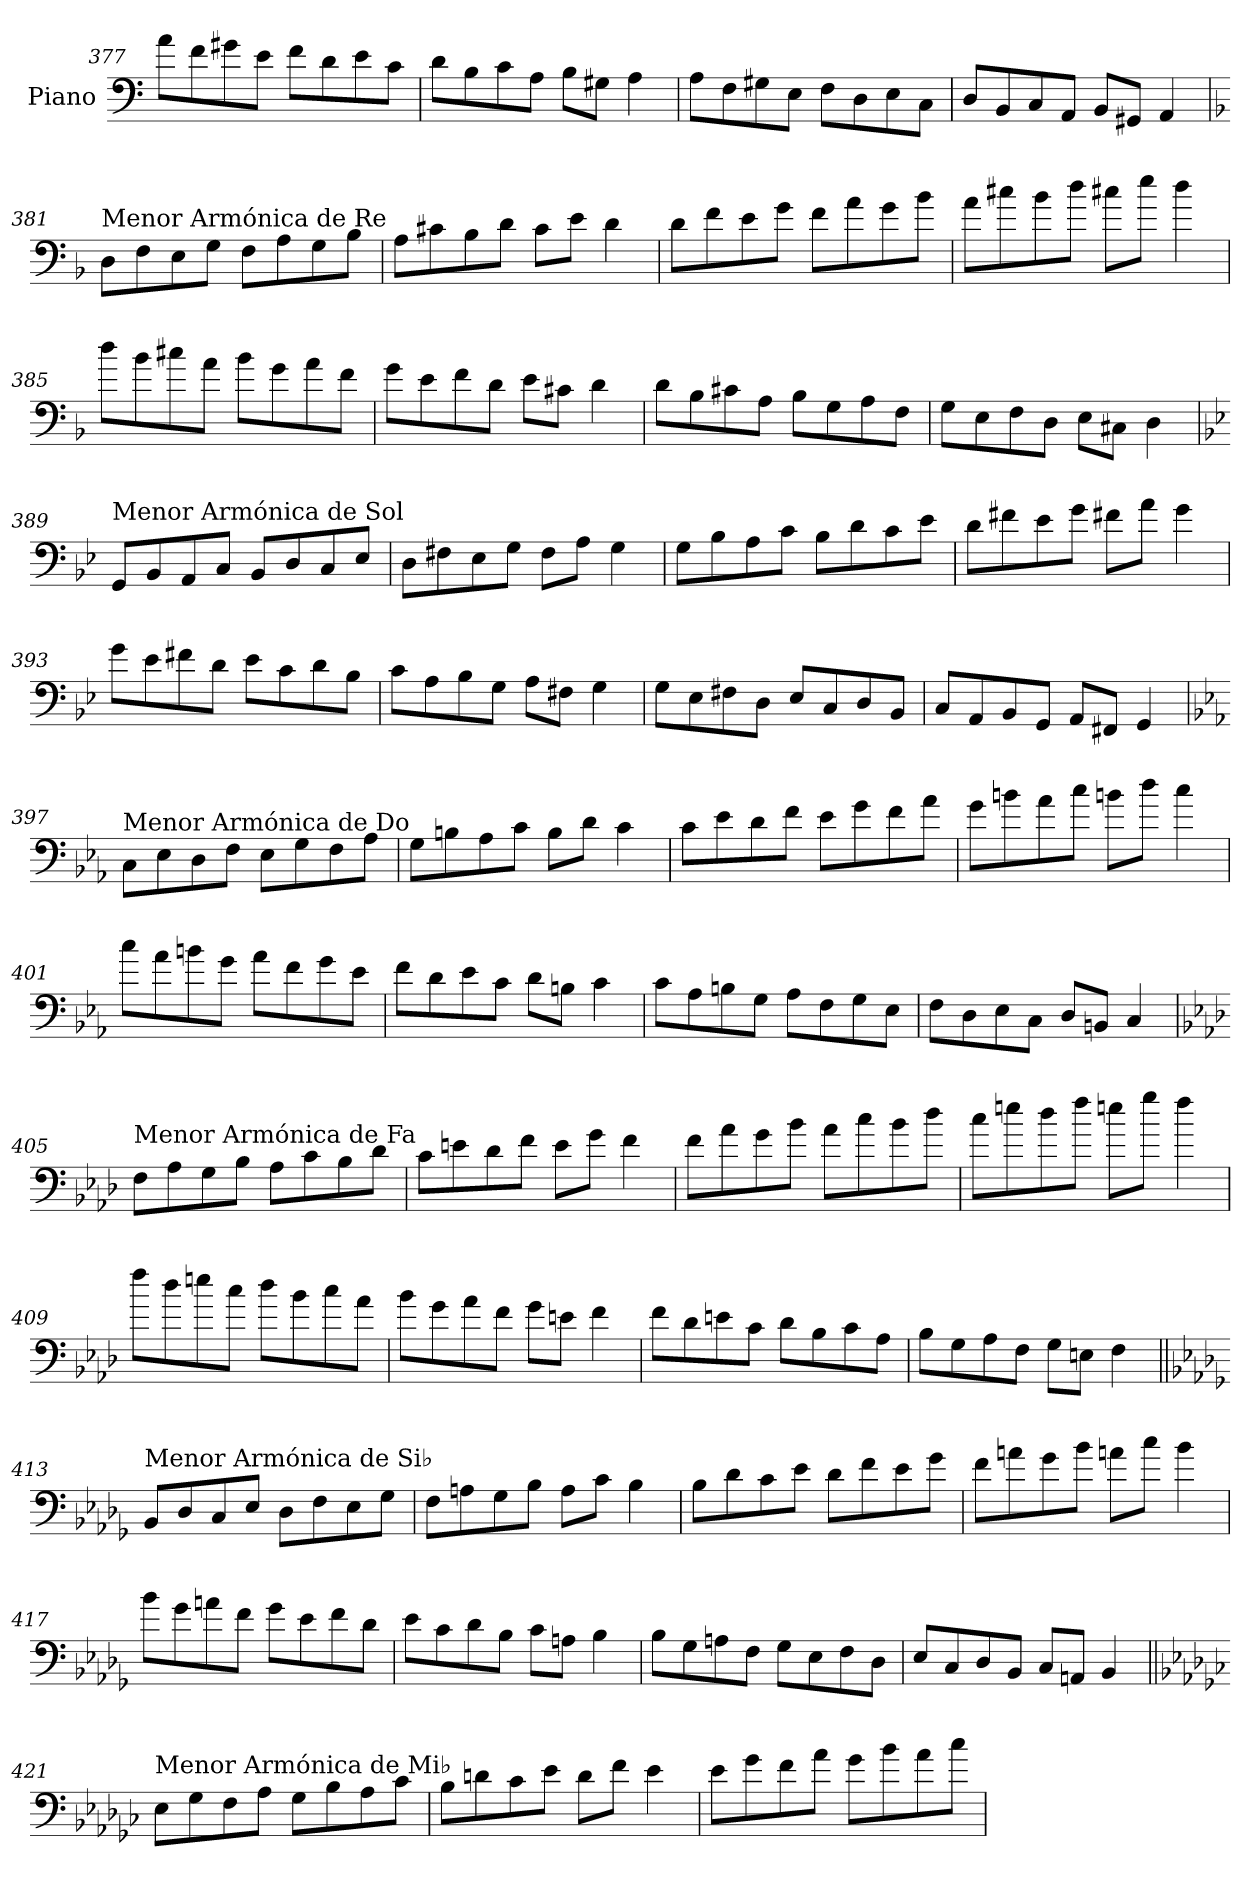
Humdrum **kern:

**kern
*part1
*staff1
*I"Piano
*I'Pno.
!!LO:LB:g=z
*clefF4
*k[]
=377
8a\L
8f\
8g#X\
8e\J
8f\L
8d\
8e\
8c\J
=378
8d\L
8B\
8c\
8A\J
8B\L
8G#X\J
4A\
=379
8A\L
8F\
8G#X\
8E\J
8F\L
8D\
8E\
8C\J
=380
8D/L
8BB/
8C/
8AA/J
8BB/L
8GG#X/J
4AA/
!!LO:LB:g=z
=381
*k[b-]
!LO:TX:a:t=Menor Armónica de Re
8D\L
8F\
8E\
8G\J
8F\L
8A\
8G\
8B-\J
=382
8A\L
8c#X\
8B-\
8d\J
8c#\L
8e\J
4d\
=383
8d\L
8f\
8e\
8g\J
8f\L
8a\
8g\
8b-\J
=384
8a\L
8cc#X\
8b-\
8dd\J
8cc#X\L
8ee\J
4dd\
!!LO:LB:g=z
=385
8dd\L
8b-\
8cc#X\
8a\J
8b-\L
8g\
8a\
8f\J
=386
8g\L
8e\
8f\
8d\J
8e\L
8c#X\J
4d\
=387
8d\L
8B-\
8c#X\
8A\J
8B-\L
8G\
8A\
8F\J
=388
8G\L
8E\
8F\
8D\J
8E\L
8C#X\J
4D\
!!LO:LB:g=z
=389
*k[b-e-]
!LO:TX:a:t=Menor Armónica de Sol
8GG/L
8BB-/
8AA/
8C/J
8BB-/L
8D/
8C/
8E-/J
=390
8D\L
8F#X\
8E-\
8G\J
8F#\L
8A\J
4G\
=391
8G\L
8B-\
8A\
8c\J
8B-\L
8d\
8c\
8e-\J
=392
8d\L
8f#X\
8e-\
8g\J
8f#X\L
8a\J
4g\
!!LO:LB:g=z
=393
8g\L
8e-\
8f#X\
8d\J
8e-\L
8c\
8d\
8B-\J
=394
8c\L
8A\
8B-\
8G\J
8A\L
8F#X\J
4G\
=395
8G\L
8E-\
8F#X\
8D\J
8E-/L
8C/
8D/
8BB-/J
=396
8C/L
8AA/
8BB-/
8GG/J
8AA/L
8FF#X/J
4GG/
!!LO:LB:g=z
=397
*k[b-e-a-]
!LO:TX:a:t=Menor Armónica de Do
8C\L
8E-\
8D\
8F\J
8E-\L
8G\
8F\
8A-\J
=398
8G\L
8Bn\
8A-\
8c\J
8B\L
8d\J
4c\
=399
8c\L
8e-\
8d\
8f\J
8e-\L
8g\
8f\
8a-\J
=400
8g\L
8bn\
8a-\
8cc\J
8bn\L
8dd\J
4cc\
!!LO:LB:g=z
=401
8cc\L
8a-\
8bn\
8g\J
8a-\L
8f\
8g\
8e-\J
=402
8f\L
8d\
8e-\
8c\J
8d\L
8Bn\J
4c\
=403
8c\L
8A-\
8Bn\
8G\J
8A-\L
8F\
8G\
8E-\J
=404
8F\L
8D\
8E-\
8C\J
8D/L
8BBn/J
4C/
!!LO:PB:g=z
=405
*k[b-e-a-d-]
!LO:TX:a:t=Menor Armónica de Fa
8F\L
8A-\
8G\
8B-\J
8A-\L
8c\
8B-\
8d-\J
=406
8c\L
8en\
8d-\
8f\J
8e\L
8g\J
4f\
=407
8f\L
8a-\
8g\
8b-\J
8a-\L
8cc\
8b-\
8dd-\J
=408
8cc\L
8een\
8dd-\
8ff\J
8een\L
8gg\J
4ff\
!!LO:LB:g=z
=409
8ff\L
8dd-\
8een\
8cc\J
8dd-\L
8b-\
8cc\
8a-\J
=410
8b-\L
8g\
8a-\
8f\J
8g\L
8en\J
4f\
=411
8f\L
8d-\
8en\
8c\J
8d-\L
8B-\
8c\
8A-\J
=412
8B-\L
8G\
8A-\
8F\J
8G\L
8En\J
4F\
!!LO:LB:g=z
=413||
*k[b-e-a-d-g-]
!LO:TX:a:t=Menor Armónica de Si♭
8BB-/L
8D-/
8C/
8E-/J
8D-\L
8F\
8E-\
8G-\J
=414
8F\L
8An\
8G-\
8B-\J
8A\L
8c\J
4B-\
=415
8B-\L
8d-\
8c\
8e-\J
8d-\L
8f\
8e-\
8g-\J
=416
8f\L
8an\
8g-\
8b-\J
8an\L
8cc\J
4b-\
!!LO:LB:g=z
=417
8b-\L
8g-\
8an\
8f\J
8g-\L
8e-\
8f\
8d-\J
=418
8e-\L
8c\
8d-\
8B-\J
8c\L
8An\J
4B-\
=419
8B-\L
8G-\
8An\
8F\J
8G-\L
8E-\
8F\
8D-\J
=420
8E-/L
8C/
8D-/
8BB-/J
8C/L
8AAn/J
4BB-/
!!LO:LB:g=z
=421||
*k[b-e-a-d-g-c-]
!LO:TX:a:t=Menor Armónica de Mi♭
8E-\L
8G-\
8F\
8A-\J
8G-\L
8B-\
8A-\
8c-\J
=422
8B-\L
8dn\
8c-\
8e-\J
8d\L
8f\J
4e-\
=423
8e-\L
8g-\
8f\
8a-\J
8g-\L
8b-\
8a-\
8cc-\J
=
*-
